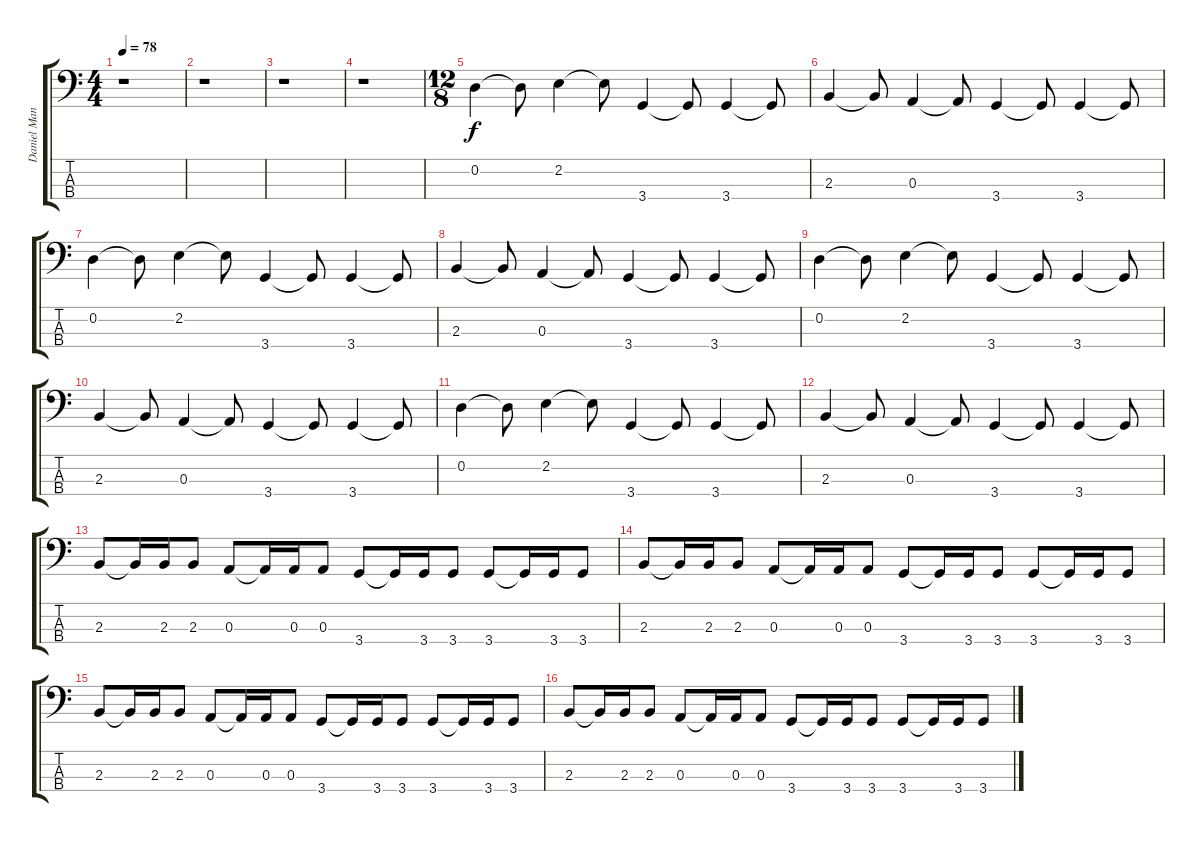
\track ("Daniel Manzano" "Daniel Man") {instrument electricbasspick}
\staff {score tabs}
\tuning (G2 D2 A1 E1) {hide}
\ts (4 4)
\tempo 78
\clef f4
\ks c
r.1{dy f instrument electricbasspick} |
r.1 |
r.1 |
r.1 |
\ts (12 8)
0.2.4 0.2{t}.8 2.2.4 2.2{t}.8 3.4.4 3.4{t}.8 3.4.4 3.4{t}.8 |
2.3.4 2.3{t}.8 0.3.4 0.3{t}.8 3.4.4 3.4{t}.8 3.4.4 3.4{t}.8 |
0.2.4 0.2{t}.8 2.2.4 2.2{t}.8 3.4.4 3.4{t}.8 3.4.4 3.4{t}.8 |
2.3.4 2.3{t}.8 0.3.4 0.3{t}.8 3.4.4 3.4{t}.8 3.4.4 3.4{t}.8 |
0.2.4 0.2{t}.8 2.2.4 2.2{t}.8 3.4.4 3.4{t}.8 3.4.4 3.4{t}.8 |
2.3.4 2.3{t}.8 0.3.4 0.3{t}.8 3.4.4 3.4{t}.8 3.4.4 3.4{t}.8 |
0.2.4 0.2{t}.8 2.2.4 2.2{t}.8 3.4.4 3.4{t}.8 3.4.4 3.4{t}.8 |
2.3.4 2.3{t}.8 0.3.4 0.3{t}.8 3.4.4 3.4{t}.8 3.4.4 3.4{t}.8 |
2.3.8 2.3{t}.16 2.3.16 2.3.8 0.3.8 0.3{t}.16 0.3.16 0.3.8 3.4.8 3.4{t}.16 3.4.16 3.4.8 3.4.8 3.4{t}.16 3.4.16 3.4.8 |
2.3.8 2.3{t}.16 2.3.16 2.3.8 0.3.8 0.3{t}.16 0.3.16 0.3.8 3.4.8 3.4{t}.16 3.4.16 3.4.8 3.4.8 3.4{t}.16 3.4.16 3.4.8 |
2.3.8 2.3{t}.16 2.3.16 2.3.8 0.3.8 0.3{t}.16 0.3.16 0.3.8 3.4.8 3.4{t}.16 3.4.16 3.4.8 3.4.8 3.4{t}.16 3.4.16 3.4.8 |
2.3.8 2.3{t}.16 2.3.16 2.3.8 0.3.8 0.3{t}.16 0.3.16 0.3.8 3.4.8 3.4{t}.16 3.4.16 3.4.8 3.4.8 3.4{t}.16 3.4.16 3.4.8
